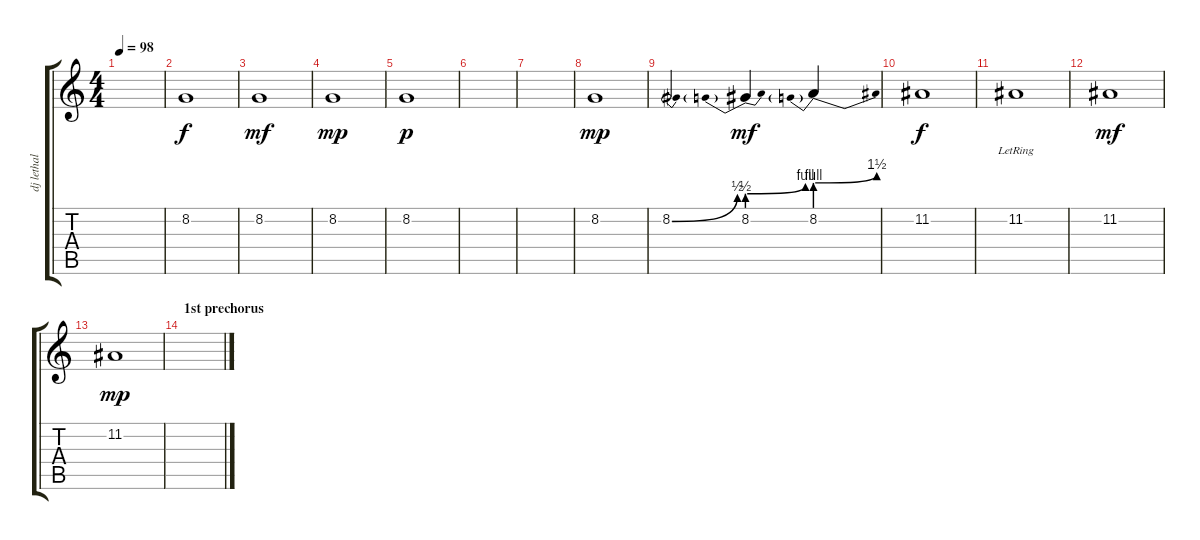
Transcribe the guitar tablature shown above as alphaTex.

\track ("dj lethal" "dj lethal") {instrument choiraahs}
\staff {score tabs}
\tuning (E4 B3 G3 D3 A2 E2) {hide}
\ts (4 4)
\tempo 98
\clef g2
\ks c
|
8.2.1 |
8.2.1{dy mf} |
8.2.1{dy mp} |
8.2.1{dy p} |
|
|
8.2.1{dy mp} |
8.2{be (bend 0 0 60 2)}.2 8.2{be (prebendbend 0 2 60 4)}.4{dy mf} 8.2{be (prebendbend 0 4 60 6)}.4 |
11.2.1{dy f} |
11.2{lr}.1 |
11.2.1{dy mf} |
11.2.1{dy mp} |
\section ("" "1st prechorus")
